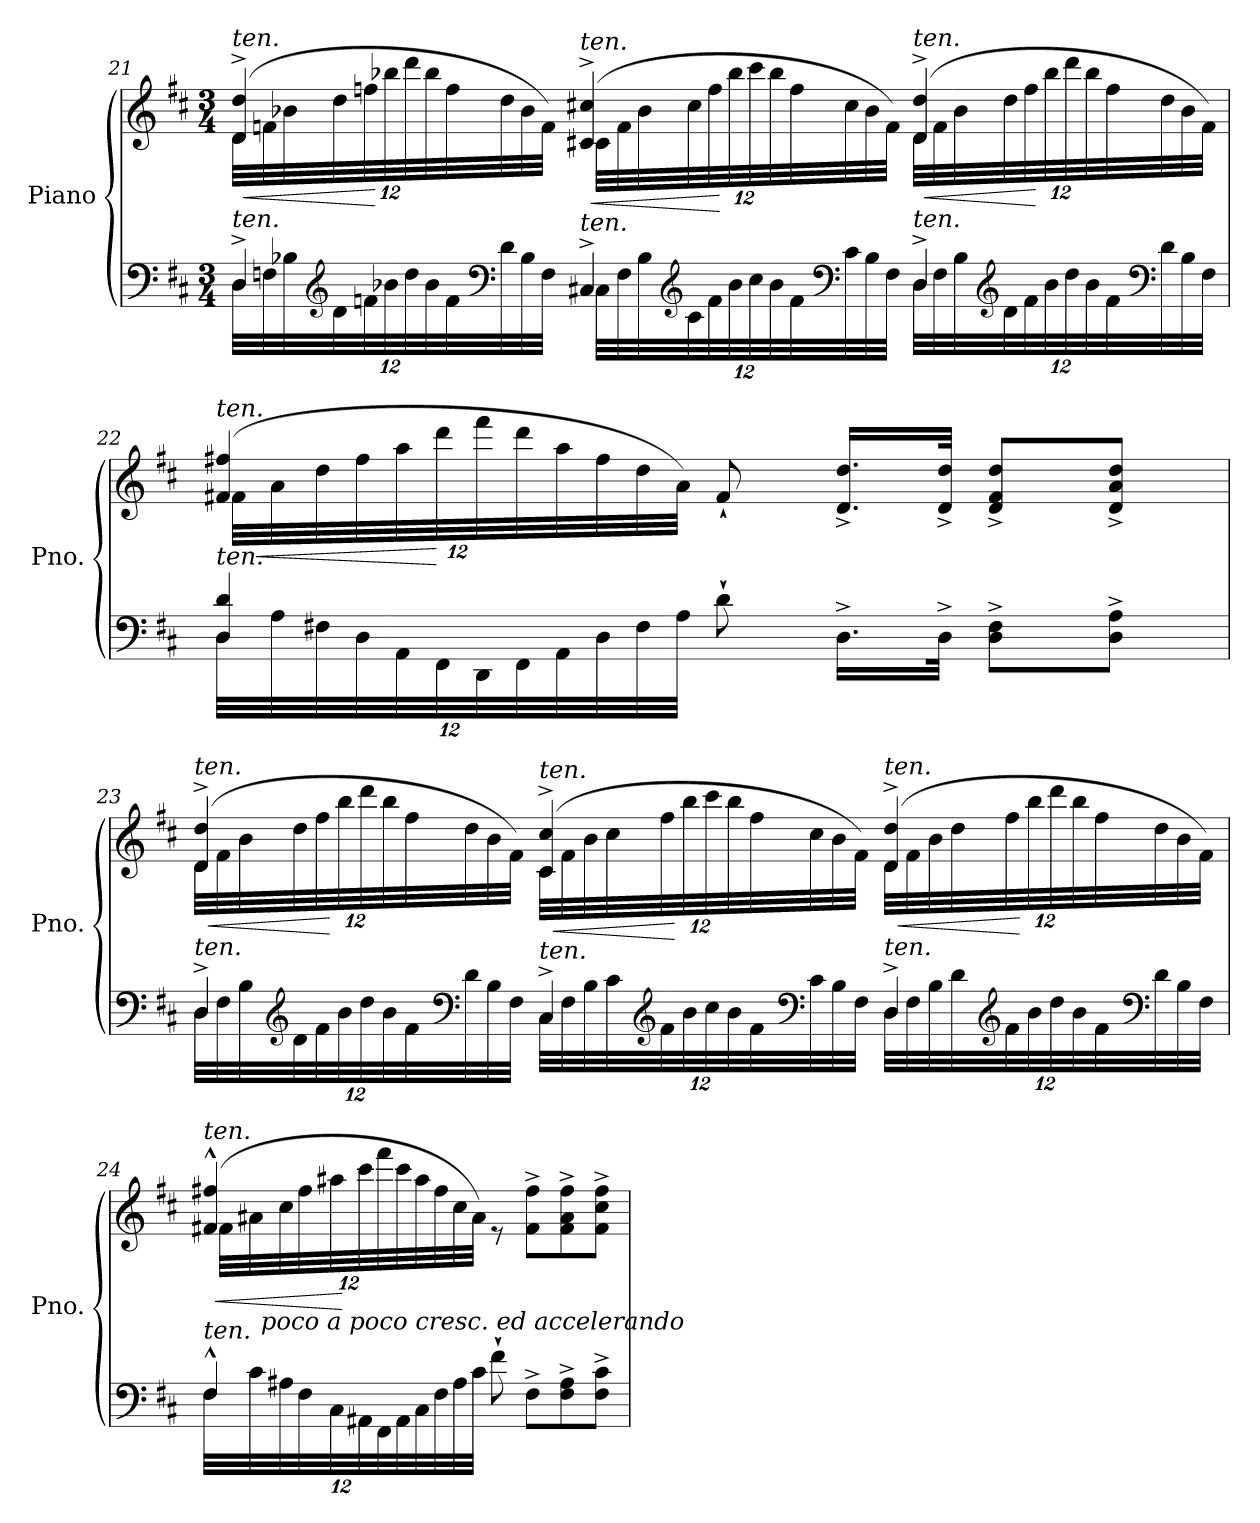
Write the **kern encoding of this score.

**kern	**kern	**dynam
*part1	*part1	*part1
*staff2	*staff1	*staff1/2
*I"Piano	*	*
*I'Pno.	*	*
!!LO:LB:g=z
*clefF4	*clefG2	*
*k[f#c#]	*k[f#c#]	*
*M3/4	*M3/4	*
=21	=21	=21
*^	*^	*
*	*Xbrackettup	*	*Xbrackettup	*
!	!	!LO:TX:a:i:t=ten.	!	!
!LO:TX:a:i:t=ten.	!	!	!	!
4D^/	48D\LLL	(>4d/^ 4dd/^	48d\LLL	.
!	!	!	!	!LO:HP:b
.	48Fn\	.	48fn\	<
.	48B-X\	.	48b-X\	.
*clefG2	*	*	*	*
.	48d\	.	48dd\	.
.	48fn\	.	48ffn\	.
.	48b-X\	.	48bb-X\	[
.	48dd\	.	48ddd\	.
.	48b-\	.	48bb-\	.
.	48f\	.	48ff\	.
*clefF4	*	*	*	*
.	48d\	.	48dd\	.
.	48B-\	.	48b-\	.
.	48F\JJJ	.	48f\JJJ)	.
!	!	!LO:TX:a:i:t=ten.	!	!
!LO:TX:a:i:t=ten.	!	!	!	!
4C#X^/	48C#\LLL	(>4c#X/^ 4cc#X/^	48c#\LLL	.
!	!	!	!	!LO:HP:b
.	48F\	.	48f\	<
.	48B-\	.	48b-\	.
*clefG2	*	*	*	*
.	48c#\	.	48cc#\	.
.	48f\	.	48ff\	.
.	48b-\	.	48bb-\	[
.	48cc#\	.	48ccc#\	.
.	48b-\	.	48bb-\	.
.	48f\	.	48ff\	.
*clefF4	*	*	*	*
.	48c#\	.	48cc#\	.
.	48B-\	.	48b-\	.
.	48F\JJJ	.	48f\JJJ)	.
!	!	!LO:TX:a:i:t=ten.	!	!
!LO:TX:a:i:t=ten.	!	!	!	!
4D^/	48D\LLL	(>4d/^ 4dd/^	48d\LLL	.
!	!	!	!	!LO:HP:b
.	48F\	.	48f\	<
.	48B-\	.	48b-\	.
*clefG2	*	*	*	*
.	48d\	.	48dd\	.
.	48f\	.	48ff\	.
.	48b-\	.	48bb-\	[
.	48dd\	.	48ddd\	.
.	48b-\	.	48bb-\	.
.	48f\	.	48ff\	.
*clefF4	*	*	*	*
.	48d\	.	48dd\	.
.	48B-\	.	48b-\	.
.	48F\JJJ	.	48f\JJJ)	.
!!LO:LB:g=z	!!
=22	=22	=22	=22	=22
!	!	!LO:TX:a:i:t=ten.	!	!
!LO:TX:a:i:t=ten.	!	!	!	!
4D/ 4d/	48D\LLL	(>4f#X/ 4ff#X/	48f#\LLL	.
!	!	!	!	!LO:HP:b
.	48A\	.	48a\	<
.	48F#X\	.	48dd\	.
.	48D\	.	48ff#\	.
.	48AA\	.	48aa\	.
.	48FF#\	.	48ddd\	[
.	48DD\	.	48fff#\	.
.	48FF#\	.	48ddd\	.
.	48AA\	.	48aa\	.
.	48D\	.	48ff#\	.
.	48F#\	.	48dd\	.
.	48A\JJJ	.	48a\JJJ)	.
8d`\	2ryy	8f#`/	2ryy	.
16.D^\LL	.	16.d/^ 16.dd/^LL	.	.
32D^\JJk	.	32d/^ 32dd/^JJk	.	.
8D\^ 8F#\^L	.	8d/^ 8f#/^ 8dd/^L	.	.
8D\^ 8A\^J	.	8d/^ 8a/^ 8dd/^J	.	.
!!LO:LB:g=z	!!
=23	=23	=23	=23	=23
!	!	!LO:TX:a:i:t=ten.	!	!
!LO:TX:a:i:t=ten.	!	!	!	!
4D^/	48D\LLL	(>4d/^ 4dd/^	48d\LLL	.
!	!	!	!	!LO:HP:b
.	48F#\	.	48f#\	<
.	48B\	.	48b\	.
*clefG2	*	*	*	*
.	48d\	.	48dd\	.
.	48f#\	.	48ff#\	.
.	48b\	.	48bb\	[
.	48dd\	.	48ddd\	.
.	48b\	.	48bb\	.
.	48f#\	.	48ff#\	.
*clefF4	*	*	*	*
.	48d\	.	48dd\	.
.	48B\	.	48b\	.
.	48F#\JJJ	.	48f#\JJJ)	.
!	!	!LO:TX:a:i:t=ten.	!	!
!LO:TX:a:i:t=ten.	!	!	!	!
4C#^/	48C#\LLL	(>4c#/^ 4cc#/^	48c#\LLL	.
!	!	!	!	!LO:HP:b
.	48F#\	.	48f#\	<
.	48B\	.	48b\	.
.	48c#\	.	48cc#\	.
*clefG2	*	*	*	*
.	48f#\	.	48ff#\	.
.	48b\	.	48bb\	[
.	48cc#\	.	48ccc#\	.
.	48b\	.	48bb\	.
.	48f#\	.	48ff#\	.
*clefF4	*	*	*	*
.	48c#\	.	48cc#\	.
.	48B\	.	48b\	.
.	48F#\JJJ	.	48f#\JJJ)	.
!	!	!LO:TX:a:i:t=ten.	!	!
!LO:TX:a:i:t=ten.	!	!	!	!
4D^/	48D\LLL	(>4d/^ 4dd/^	48d\LLL	.
!	!	!	!	!LO:HP:b
.	48F#\	.	48f#\	<
.	48B\	.	48b\	.
.	48d\	.	48dd\	.
*clefG2	*	*	*	*
.	48f#\	.	48ff#\	.
.	48b\	.	48bb\	[
.	48dd\	.	48ddd\	.
.	48b\	.	48bb\	.
.	48f#\	.	48ff#\	.
*clefF4	*	*	*	*
.	48d\	.	48dd\	.
.	48B\	.	48b\	.
.	48F#\JJJ	.	48f#\JJJ)	.
!!LO:PB:g=z	!!
=24	=24	=24	=24	=24
!	!	!LO:TX:a:i:t=ten.	!	!
!LO:TX:a:i:t=ten.	!	!	!	!
4F#^^/	48F#\LLL	(>4f#X/^^ 4ff#X/^^	48f#\LLL	.
!	!	!	!	!LO:HP:b
.	48c#\	.	48a#X\	<
!	!LO:TX:a:i:t=poco a poco cresc. ed accelerando	!	!	!
.	48A#X\	.	48cc#\	.
.	48F#\	.	48ff#\	.
.	48C#\	.	48aa#X\	.
.	48AA#X\	.	48ccc#\	[
.	48FF#\	.	48fff#\	.
.	48AA#\	.	48ccc#\	.
.	48C#\	.	48aa#\	.
.	48F#\	.	48ff#\	.
.	48A#\	.	48cc#\	.
.	48c#\JJJ	.	48a#\JJJ)	.
8f#`\	2ryy	8re	2ryy	.
8F#^\L	.	8f#\^ 8ff#\^L	.	.
8F#\^ 8A#\^	.	8f#\^ 8a#\^ 8ff#\^	.	.
8F#\^ 8c#\^J	.	8f#\^ 8cc#\^ 8ff#\^J	.	.
*v	*v	*	*	*
*	*v	*v	*
=	=	=
*-	*-	*-
